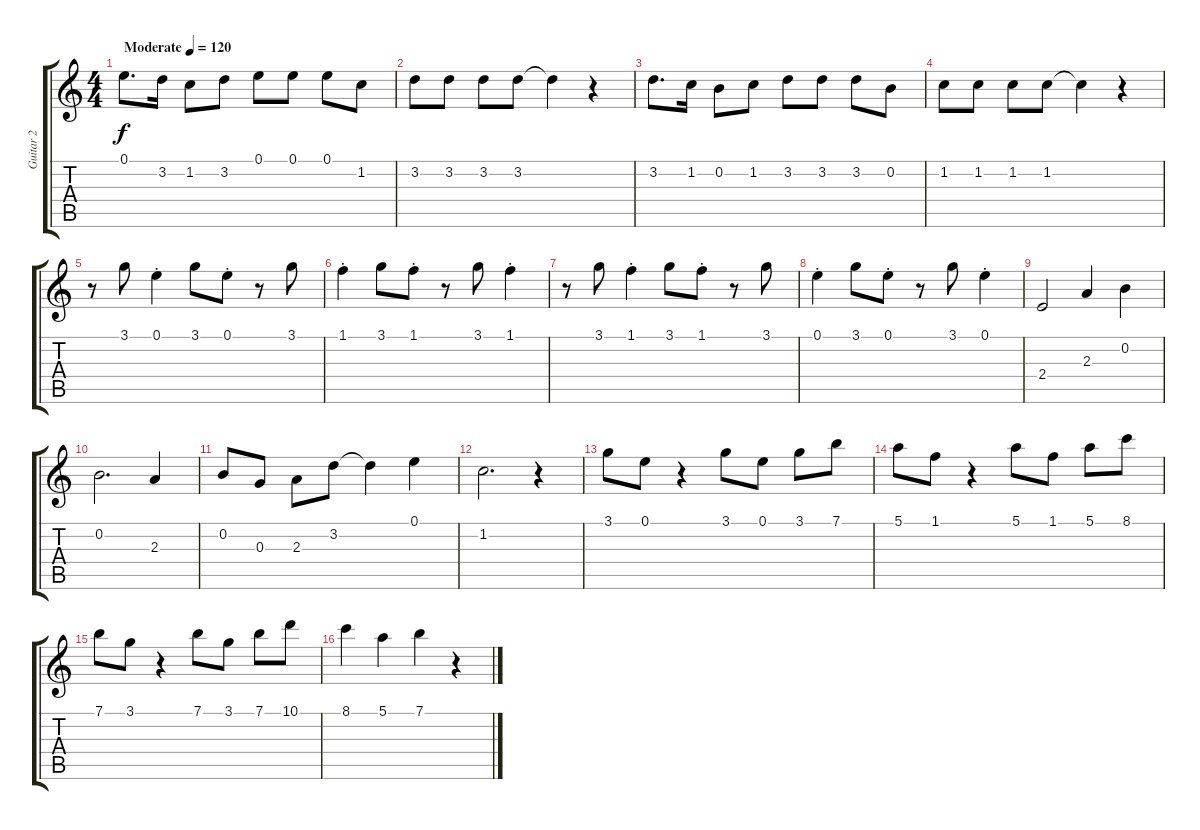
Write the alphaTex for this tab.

\track ("Guitar 2" "Guitar 2") {instrument acousticguitarnylon}
\staff {score tabs}
\tuning (E4 B3 G3 D3 A2 E2) {hide}
\ts (4 4)
\tempo (120 "Moderate")
\clef g2
\ks c
0.1.8{d dy f instrument acousticguitarnylon} 3.2.16 1.2.8 3.2.8 0.1.8 0.1.8 0.1.8 1.2.8 |
3.2.8 3.2.8 3.2.8 3.2.8 3.2{t}.4 r.4 |
3.2.8{d} 1.2.16 0.2.8 1.2.8 3.2.8 3.2.8 3.2.8 0.2.8 |
1.2.8 1.2.8 1.2.8 1.2.8 1.2{t}.4 r.4 |
r.8 3.1.8 0.1{st}.4 3.1.8 0.1{st}.8 r.8 3.1.8 |
1.1{st}.4 3.1.8 1.1{st}.8 r.8 3.1.8 1.1{st}.4 |
r.8 3.1.8 1.1{st}.4 3.1.8 1.1{st}.8 r.8 3.1.8 |
0.1{st}.4 3.1.8 0.1{st}.8 r.8 3.1.8 0.1{st}.4 |
2.4.2 2.3.4 0.2.4 |
0.2.2{d} 2.3.4 |
0.2.8 0.3.8 2.3.8 3.2.8 3.2{t}.4 0.1.4 |
1.2.2{d} r.4 |
3.1.8 0.1.8 r.4 3.1.8 0.1.8 3.1.8 7.1.8 |
5.1.8 1.1.8 r.4 5.1.8 1.1.8 5.1.8 8.1.8 |
7.1.8 3.1.8 r.4 7.1.8 3.1.8 7.1.8 10.1.8 |
8.1.4 5.1.4 7.1.4 r.4
